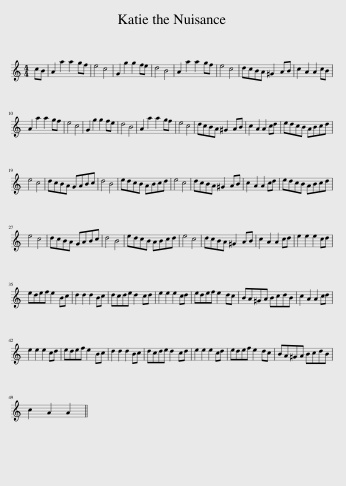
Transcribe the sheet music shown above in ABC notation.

X:1
L:1/8
M:4/4
I:linebreak $
K:C
V:1 treble
V:1
 cB | A2 a2 a2 gf | e4 c4 | G2 g2 g2 fe | d4 B4 | %5
 A2 a2 a2 gf | e4 c4 | dcBA ^G2 AB | c2 A2 A2 cB |$ A2 a2 a2 gf | %10
 e4 c4 | G2 g2 g2 fe | d4 B4 | A2 a2 a2 gf | e4 c4 | %15
 dcBA ^G2 AB | c2 A2 A2 cd | edcB ABcd |$ e4 c4 | dcBA GABc | %20
 d4 B4 | edcB ABcd | e4 c4 | dcBA ^G2 AB | c2 A2 A2 cd | %25
 edcB ABcd |$ e4 c4 | dcBA GABc | d4 B4 | edcB ABcd | %30
 e4 c4 | dcBA ^G2 AB | c2 A2 A2 cd | e2 e2 e2 cd |$ edef e2 Bc | %35
 d2 d2 d2 Bc | dcde d2 cd | e2 e2 e2 cd | edef e2 dc | BA^GA BcdB | %40
 c2 A2 A2 cd |$ e2 e2 e2 cd | edef e2 Bc | d2 d2 d2 Bc | dcde d2 cd | %45
 e2 e2 e2 cd | edef e2 dc | BA^GA BcdB |$ c2 A2 A2 || %49
